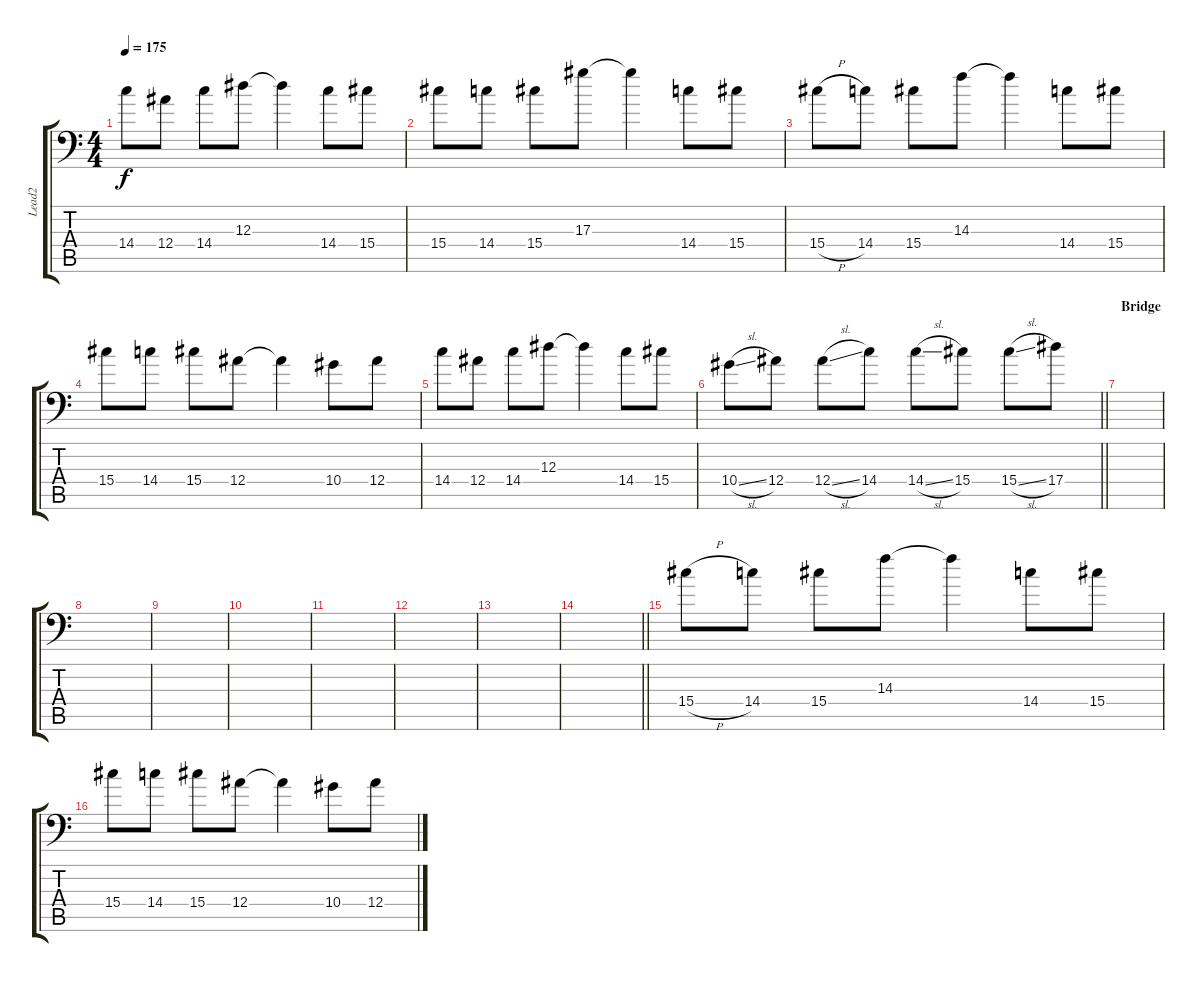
\track ("Lead2" "Lead2") {instrument overdrivenguitar}
\staff {score tabs}
\tuning (C4 G3 Eb3 Bb2 F2 Bb1) {hide}
\ts (4 4)
\tempo 175
\clef f4
\ks c
14.4.8{dy f} 12.4.8 14.4.8 12.3.8 12.3{t}.4 14.4.8 15.4.8 |
15.4.8 14.4.8 15.4.8 17.3.8 17.3{t}.4 14.4.8 15.4.8 |
15.4{h}.8 14.4.8 15.4.8 14.3.8 14.3{t}.4 14.4.8 15.4.8 |
15.4.8 14.4.8 15.4.8 12.4.8 12.4{t}.4 10.4.8 12.4.8 |
14.4.8 12.4.8 14.4.8 12.3.8 12.3{t}.4 14.4.8 15.4.8 |
\barLineRight lightlight
10.4{sl}.8 12.4.8 12.4{sl}.8 14.4.8 14.4{sl}.8 15.4.8 15.4{sl}.8 17.4.8 |
\section ("" "Bridge")
|
|
|
|
|
|
|
\barLineRight lightlight
|
15.4{h}.8 14.4.8 15.4.8 14.3.8 14.3{t}.4 14.4.8 15.4.8 |
15.4.8 14.4.8 15.4.8 12.4.8 12.4{t}.4 10.4.8 12.4.8
